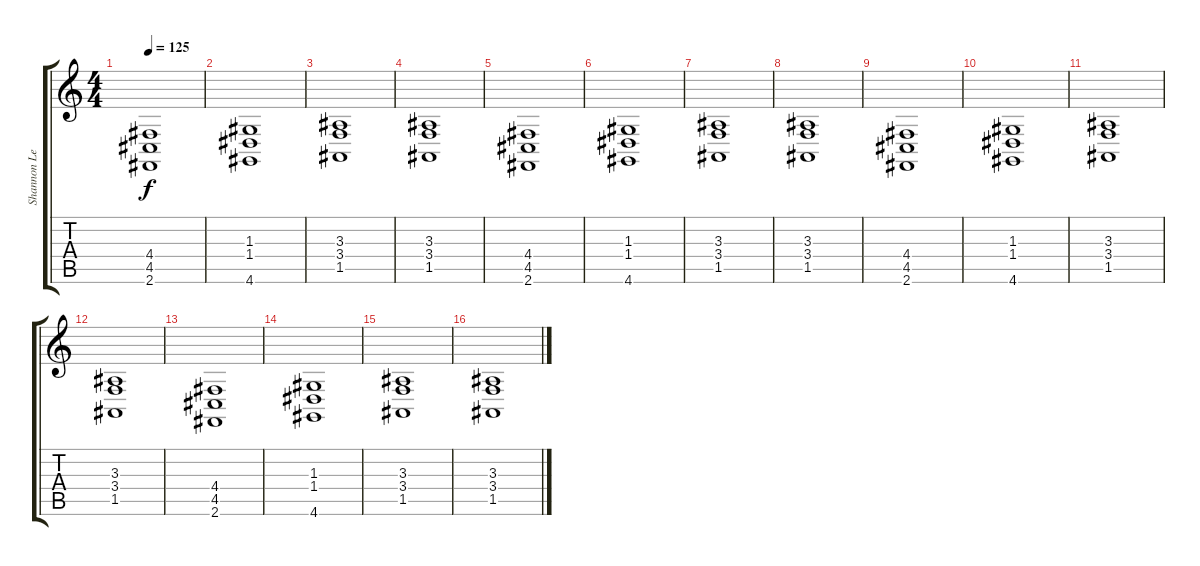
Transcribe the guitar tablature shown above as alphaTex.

\track ("Shannon Leto" "Shannon Le") {instrument brightacousticpiano}
\staff {score tabs}
\tuning (E4 B3 G3 D3 A2 E2) {hide}
\ts (4 4)
\tempo 125
\clef g2
\ks c
(4.4 4.5 2.6).1{dy f} |
(1.3 1.4 4.6).1 |
(3.3 3.4 1.5).1 |
(3.3 3.4 1.5).1 |
(4.4 4.5 2.6).1 |
(1.3 1.4 4.6).1 |
(3.3 3.4 1.5).1 |
(3.3 3.4 1.5).1 |
(4.4 4.5 2.6).1 |
(1.3 1.4 4.6).1 |
(3.3 3.4 1.5).1 |
(3.3 3.4 1.5).1 |
(4.4 4.5 2.6).1 |
(1.3 1.4 4.6).1 |
(3.3 3.4 1.5).1 |
(3.3 3.4 1.5).1
